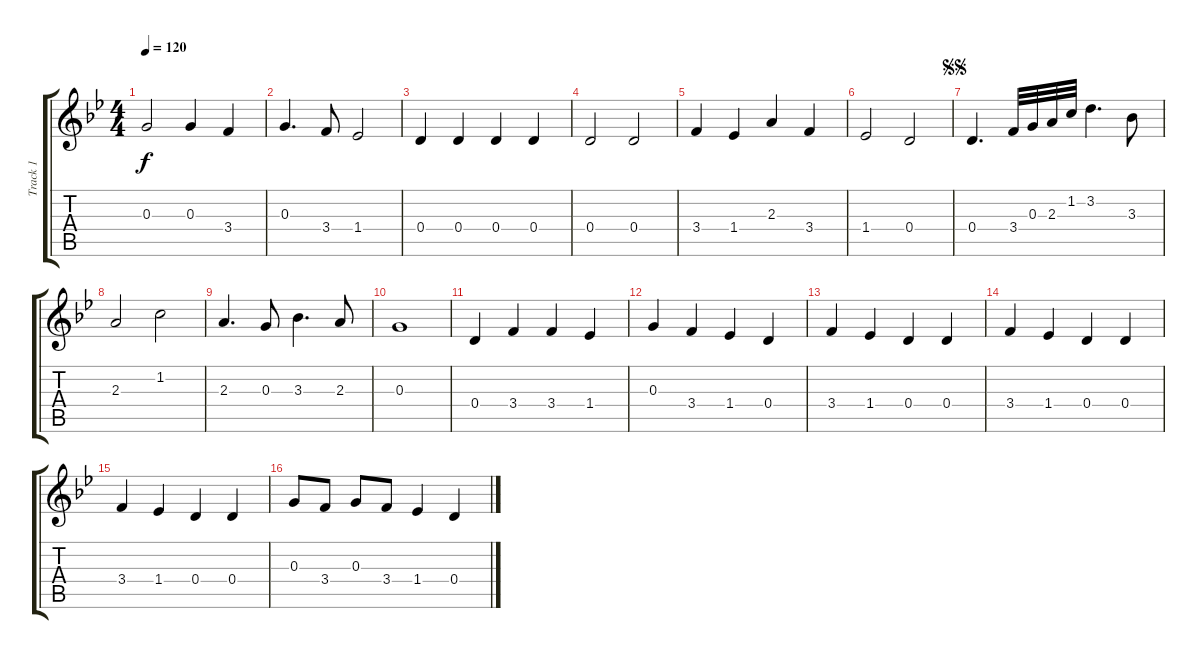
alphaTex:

\track ("Track 1" "Track 1") {instrument acousticguitarsteel}
\staff {score tabs}
\tuning (E4 B3 G3 D3 A2 E2) {hide}
\ts (4 4)
\tempo 120
\clef g2
\ks bb
0.3.2{dy f} 0.3.4 3.4.4 |
0.3.4{d} 3.4.8 1.4.2 |
0.4.4 0.4.4 0.4.4 0.4.4 |
0.4.2 0.4.2 |
3.4.4 1.4.4 2.3.4 3.4.4 |
1.4.2 0.4.2 |
\jump segnosegno
0.4.4{d} 3.4.32 0.3.32{beam merge} 2.3.32 1.2.32 3.2.4{d} 3.3.8 |
2.3.2 1.2.2 |
2.3.4{d} 0.3.8 3.3.4{d} 2.3.8 |
0.3.1 |
0.4.4 3.4.4 3.4.4 1.4.4 |
0.3.4 3.4.4 1.4.4 0.4.4 |
3.4.4 1.4.4 0.4.4 0.4.4 |
3.4.4 1.4.4 0.4.4 0.4.4 |
3.4.4 1.4.4 0.4.4 0.4.4 |
0.3.8 3.4.8 0.3.8 3.4.8 1.4.4 0.4.4
